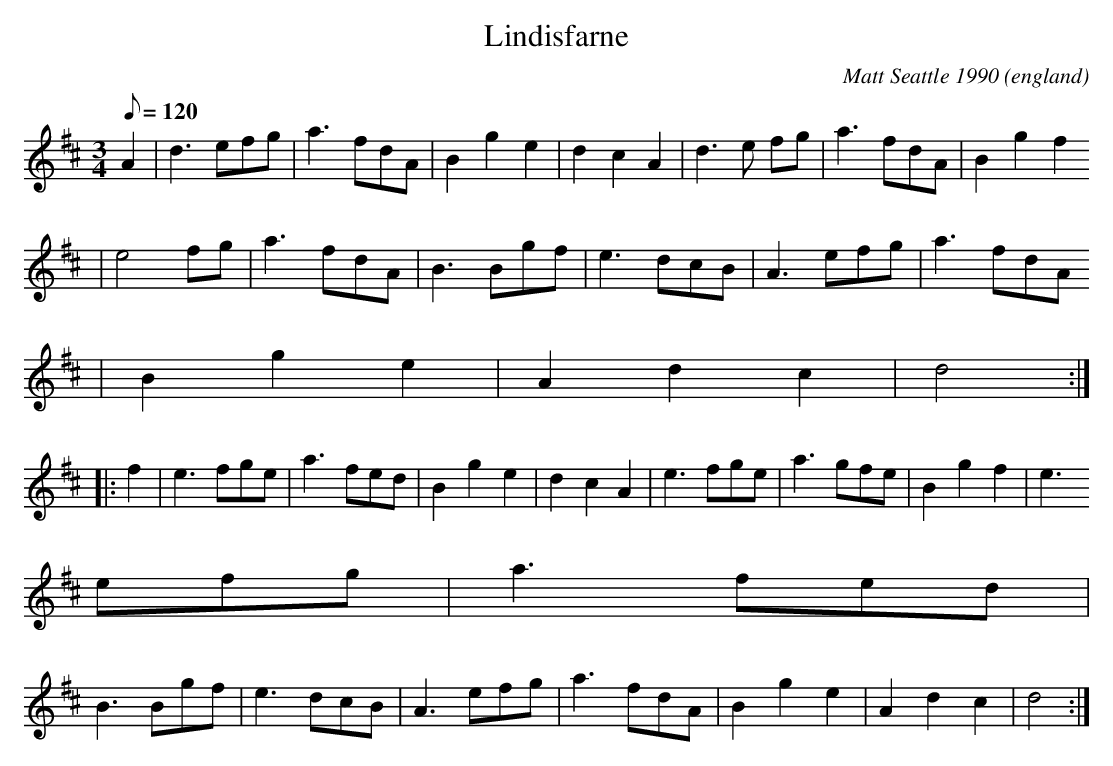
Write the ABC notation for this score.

X:1
T:Lindisfarne
O:england
M:3/4
L:1/8
Q:120
C:Matt Seattle 1990
K:D
A2 | d3 efg | a3 fdA | B2 g2 e2 | d2 c2 A2 | d3 e fg |a3 fdA | B2 g2 f2
| e4  fg |  a3 fdA| B3 Bgf  | e3 dcB | A3  efg |a3 fdA
| B2 g2 e2 |A2 d2  c2| d4 :|
|:f2 | e3 fge | a3 fed |B2g2e2 | d2c2A2 | e3 fge | a3 gfe | B2g2f2 | e3
efg |a3 fed |
B3 Bgf  | e3 dcB | A3  efg |  a3  fdA| B2 g2 e2 |A2 d2 c2| d4 :|
